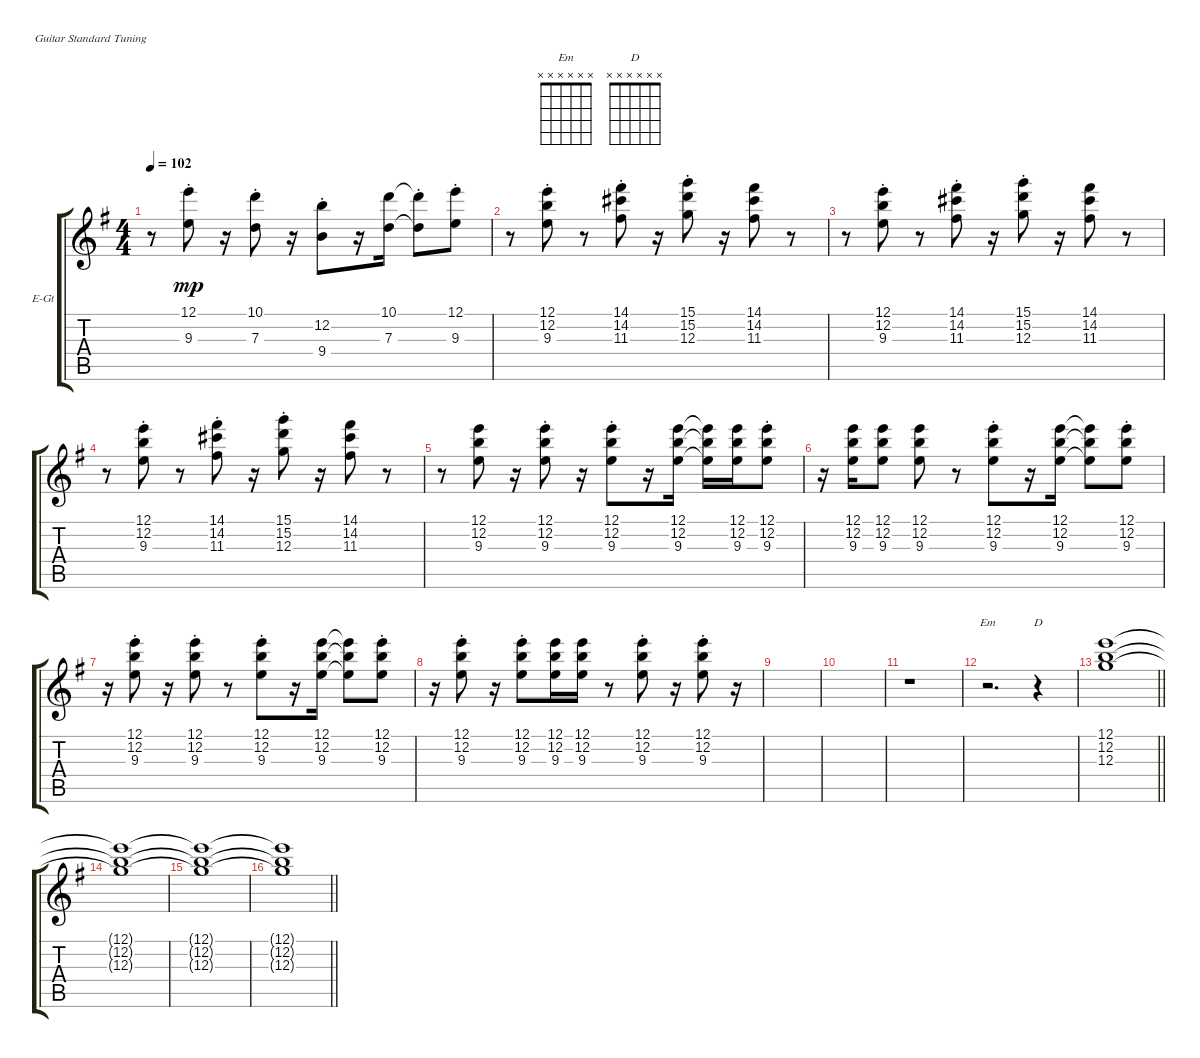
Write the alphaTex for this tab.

\bracketExtendMode groupsimilarinstruments
\firstSystemTrackNameOrientation horizontal
\otherSystemsTrackNameOrientation horizontal
\track ("Elec.Gtr" "E-Gt") {instrument electricguitarjazz}
\staff {score tabs}
\tuning (E4 B3 G3 D3 A2 E2)
\chord ("Em" x x x x x x)
\chord ("D" x x x x x x)
\ts (4 4)
\tempo 102
\clef g2
\ks eminor
r.8{dy mp} (12.1{st} 9.3{st}).8 r.16 (7.3{st} 10.1{st}).8 r.16 (12.2{st} 9.4{st}).8 r.16 (7.3 10.1).16 (7.3{st t} 10.1{st t}).8 (9.3{st} 12.1{st}).8 |
r.8 (12.1 12.2 9.3{st}).8 r.8 (14.1 14.2{st} 11.3).8 r.16 (15.1 15.2{st} 12.3).8 r.16 (14.1 14.2 11.3).8 r.8 |
r.8 (12.1 12.2 9.3{st}).8 r.8 (14.1 14.2{st} 11.3).8 r.16 (15.1 15.2{st} 12.3).8 r.16 (14.1 14.2 11.3).8 r.8 |
r.8 (12.1 12.2 9.3{st}).8 r.8 (14.1 14.2{st} 11.3).8 r.16 (15.1 15.2{st} 12.3).8 r.16 (14.1 14.2 11.3).8 r.8 |
r.8 (12.2 9.3 12.1).8 r.16 (12.2{st} 9.3{st} 12.1{st}).8 r.16 (12.2{st} 9.3{st} 12.1{st}).8 r.16 (12.2 9.3 12.1).16 (12.2{t} 9.3{t} 12.1{t}).16 (12.2 9.3 12.1).16 (12.2 9.3 12.1{st}).8 |
r.16 (12.2 9.3 12.1).16 (12.2 9.3 12.1).8 (12.2 9.3 12.1).8 r.8 (12.2{st} 9.3 12.1).8 r.16 (12.2 9.3 12.1).16 (12.2{t} 9.3{t} 12.1{t}).8 (12.2 9.3 12.1{st}).8 |
r.16 (12.2 9.3{st} 12.1).8 r.16 (12.2{st} 9.3 12.1).8 r.8 (12.2{st} 9.3 12.1).8 r.16 (12.2 9.3 12.1).16 (12.2{t} 9.3{t} 12.1{t}).8 (12.2 9.3 12.1{st}).8 |
r.16 (12.2{st} 9.3 12.1).8 r.16 (12.2{st} 9.3 12.1).8 (12.2 9.3 12.1).16 (12.2 9.3 12.1).16 r.8 (12.2 9.3 12.1{st}).8 r.16 (12.2 9.3 12.1{st}).8 r.16 |
|
|
r.1 |
r.2{d ch "Em"} r.4{ch "D"} |
\barLineRight lightlight
(12.1 12.2 12.3).1 |
(12.1{t} 12.2{t} 12.3{t}).1 |
(12.1{t} 12.2{t} 12.3{t}).1 |
\barLineRight lightlight
(12.1{t} 12.2{t} 12.3{t}).1
